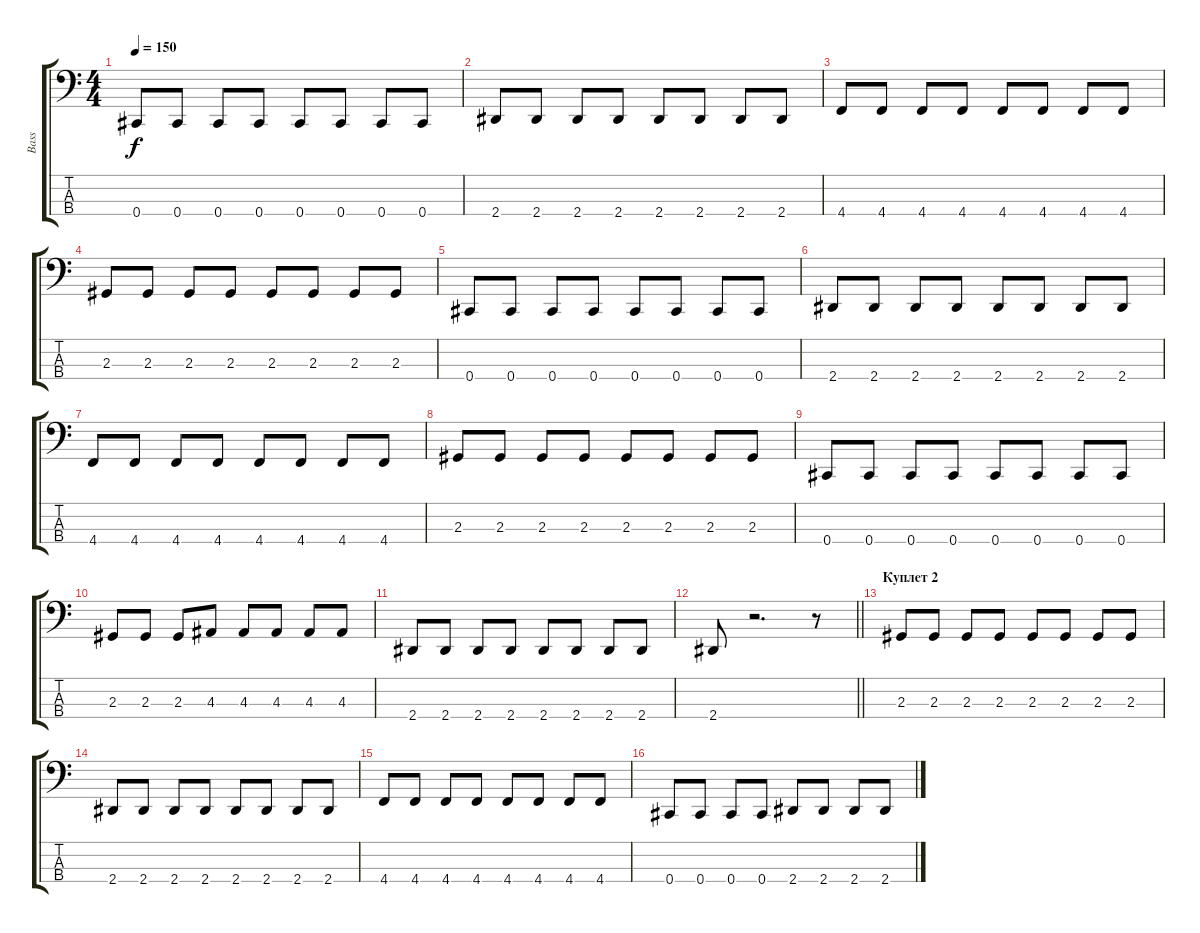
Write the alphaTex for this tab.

\track ("Bass" "Bass") {instrument electricbassfinger}
\staff {score tabs}
\tuning (E2 B1 Gb1 Db1) {hide}
\ts (4 4)
\tempo 150
\clef f4
\ks c
0.4.8{dy f} 0.4.8 0.4.8 0.4.8 0.4.8 0.4.8 0.4.8 0.4.8 |
2.4.8 2.4.8 2.4.8 2.4.8 2.4.8 2.4.8 2.4.8 2.4.8 |
4.4.8 4.4.8 4.4.8 4.4.8 4.4.8 4.4.8 4.4.8 4.4.8 |
2.3.8 2.3.8 2.3.8 2.3.8 2.3.8 2.3.8 2.3.8 2.3.8 |
0.4.8 0.4.8 0.4.8 0.4.8 0.4.8 0.4.8 0.4.8 0.4.8 |
2.4.8 2.4.8 2.4.8 2.4.8 2.4.8 2.4.8 2.4.8 2.4.8 |
4.4.8 4.4.8 4.4.8 4.4.8 4.4.8 4.4.8 4.4.8 4.4.8 |
2.3.8 2.3.8 2.3.8 2.3.8 2.3.8 2.3.8 2.3.8 2.3.8 |
0.4.8 0.4.8 0.4.8 0.4.8 0.4.8 0.4.8 0.4.8 0.4.8 |
2.3.8 2.3.8 2.3.8 4.3.8 4.3.8 4.3.8 4.3.8 4.3.8 |
2.4.8 2.4.8 2.4.8 2.4.8 2.4.8 2.4.8 2.4.8 2.4.8 |
\barLineRight lightlight
2.4.8 r.2{d} r.8 |
\section ("" "Куплет 2")
2.3.8 2.3.8 2.3.8 2.3.8 2.3.8 2.3.8 2.3.8 2.3.8 |
2.4.8 2.4.8 2.4.8 2.4.8 2.4.8 2.4.8 2.4.8 2.4.8 |
4.4.8 4.4.8 4.4.8 4.4.8 4.4.8 4.4.8 4.4.8 4.4.8 |
0.4.8 0.4.8 0.4.8 0.4.8 2.4.8 2.4.8 2.4.8 2.4.8
